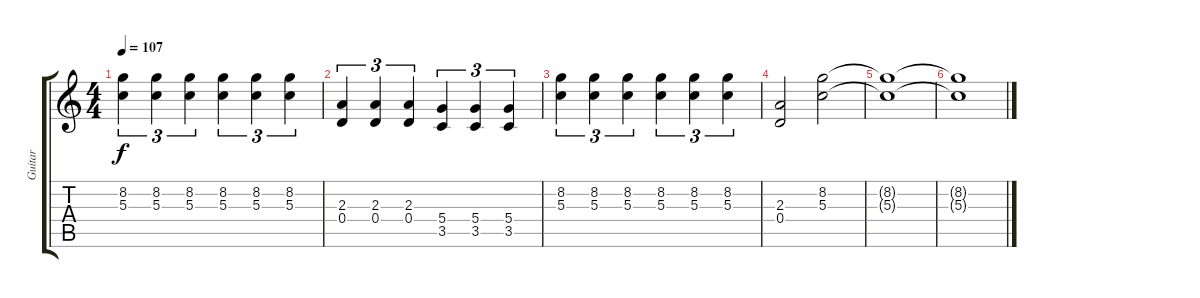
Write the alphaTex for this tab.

\track ("Guitar " "Guitar ") {instrument overdrivenguitar}
\staff {score tabs}
\tuning (E4 B3 G3 D3 A2 E2) {hide}
\ts (4 4)
\tempo 107
\clef g2
\ks c
(8.2 5.3).4{tu (3 2) dy f} (8.2 5.3).4{tu (3 2)} (8.2 5.3).4{tu (3 2)} (8.2 5.3).4{tu (3 2)} (8.2 5.3).4{tu (3 2)} (8.2 5.3).4{tu (3 2)} |
(2.3 0.4).4{tu (3 2)} (2.3 0.4).4{tu (3 2)} (2.3 0.4).4{tu (3 2)} (5.4 3.5).4{tu (3 2)} (5.4 3.5).4{tu (3 2)} (5.4 3.5).4{tu (3 2)} |
(8.2 5.3).4{tu (3 2)} (8.2 5.3).4{tu (3 2)} (8.2 5.3).4{tu (3 2)} (8.2 5.3).4{tu (3 2)} (8.2 5.3).4{tu (3 2)} (8.2 5.3).4{tu (3 2)} |
(2.3 0.4).2 (8.2 5.3).2 |
(8.2{t} 5.3{t}).1{volume 0} |
(8.2{t} 5.3{t}).1
